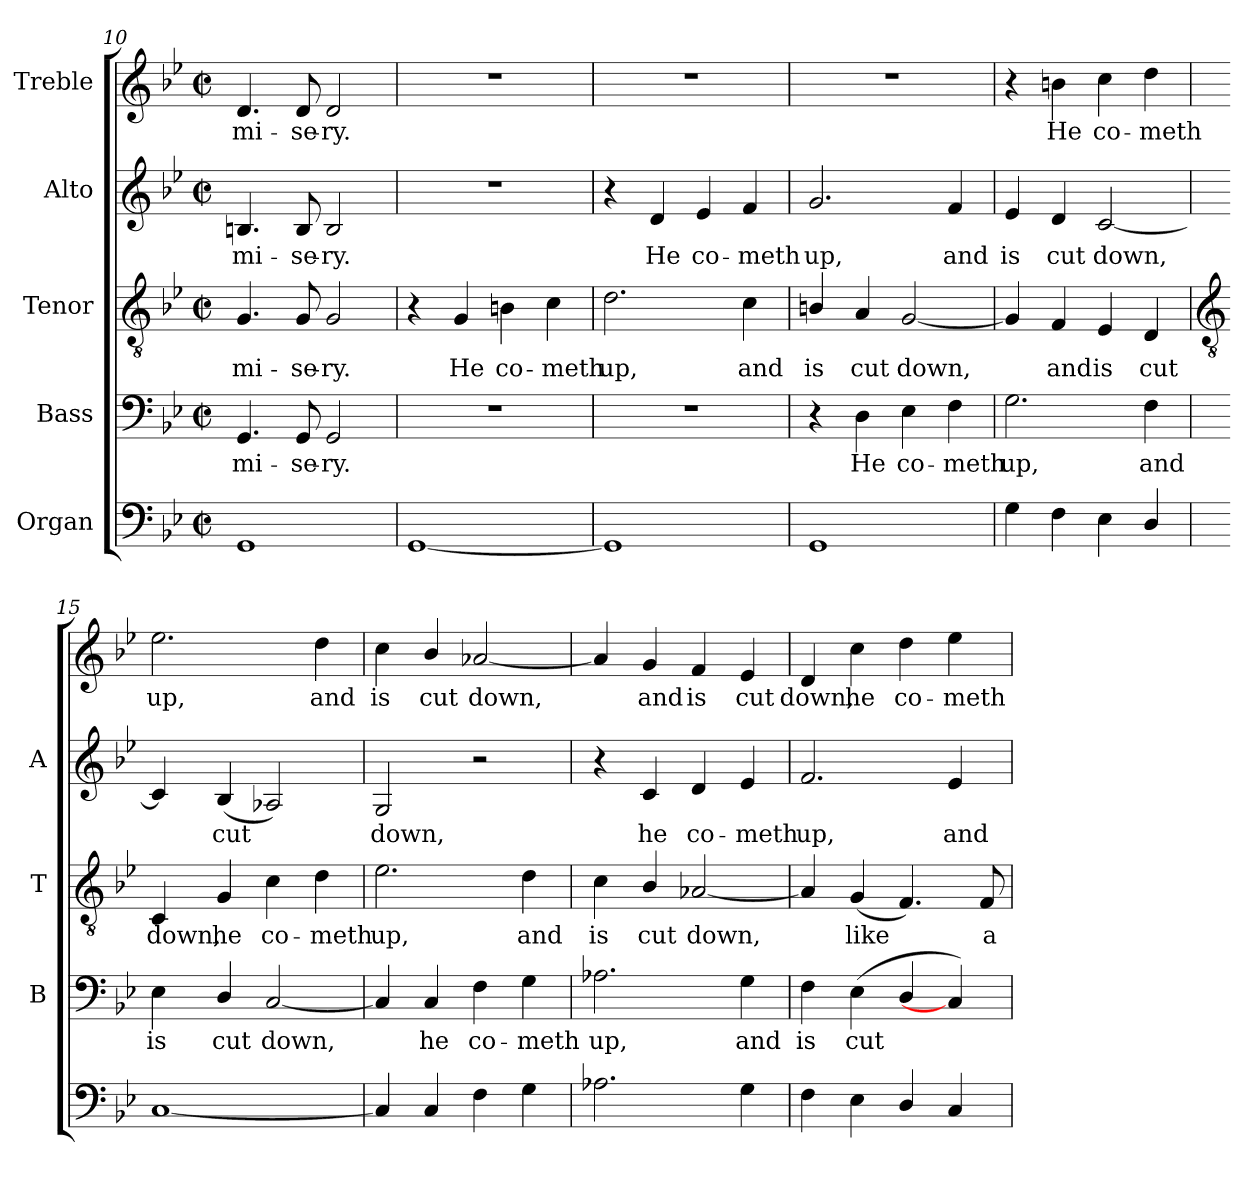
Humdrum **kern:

**kern	**kern	**text	**kern	**text	**kern	**text	**kern	**text
*part5	*part4	*part4	*part3	*part3	*part2	*part2	*part1	*part1
*staff5	*staff4	*staff4	*staff3	*staff3	*staff2	*staff2	*staff1	*staff1
*I"Organ	*I"Bass	*	*I"Tenor	*	*I"Alto	*	*I"Treble	*
*	*I'B	*	*I'T	*	*I'A	*	*	*
*clefF4	*clefF4	*	*clefGv2	*	*clefG2	*	*clefG2	*
*k[b-e-]	*k[b-e-]	*	*k[b-e-]	*	*k[b-e-]	*	*k[b-e-]	*
*B-:	*B-:	*	*B-:	*	*B-:	*	*B-:	*
*M2/2	*M2/2	*	*M2/2	*	*M2/2	*	*M2/2	*
*met(c|)	*met(c|)	*	*met(c|)	*	*met(c|)	*	*met(c|)	*
=10	=10	=10	=10	=10	=10	=10	=10	=10
!	!	!LO:LY:b	!	!LO:LY:b	!	!LO:LY:b	!	!LO:LY:b
1GG	4.GG	mi-	4.G	mi-	4.Bn	mi-	4.d	mi-
!	!	!LO:LY:b	!	!LO:LY:b	!	!LO:LY:b	!	!LO:LY:b
.	8GG	-se-	8G	-se-	8B	-se-	8d	-se-
!	!	!LO:LY:b	!	!LO:LY:b	!	!LO:LY:b	!	!LO:LY:b
.	2GG	-ry.	2G	-ry.	2B	-ry.	2d	-ry.
=11	=11	=11	=11	=11	=11	=11	=11	=11
[1GG	1r	.	4r	.	1r	.	1r	.
!	!	!	!	!LO:LY:b	!	!	!	!
.	.	.	4G	He	.	.	.	.
!	!	!	!	!LO:LY:b	!	!	!	!
.	.	.	4Bn	co-	.	.	.	.
!	!	!	!	!LO:LY:b	!	!	!	!
.	.	.	4c	-meth	.	.	.	.
=12	=12	=12	=12	=12	=12	=12	=12	=12
!	!	!	!	!LO:LY:b	!	!	!	!
1GG]	1r	.	2.d	up,	4r	.	1r	.
!	!	!	!	!	!	!LO:LY:b	!	!
.	.	.	.	.	4d	He	.	.
!	!	!	!	!	!	!LO:LY:b	!	!
.	.	.	.	.	4e-	co-	.	.
!	!	!	!	!LO:LY:b	!	!LO:LY:b	!	!
.	.	.	4c	and	4f	-meth	.	.
=13	=13	=13	=13	=13	=13	=13	=13	=13
!	!	!	!	!LO:LY:b	!	!LO:LY:b	!	!
1GG	4r	.	4Bn/	is	2.g	up,	1r	.
!	!	!LO:LY:b	!	!LO:LY:b	!	!	!	!
.	4D	He	4A	cut	.	.	.	.
!	!	!LO:LY:b	!	!LO:LY:b	!	!	!	!
.	4E-	co-	[2G	down,	.	.	.	.
!	!	!LO:LY:b	!	!	!	!LO:LY:b	!	!
.	4F	-meth	.	.	4f	and	.	.
=14	=14	=14	=14	=14	=14	=14	=14	=14
!	!	!LO:LY:b	!	!	!	!LO:LY:b	!	!
4G	2.G	up,	4G]	.	4e-	is	4r	.
!	!	!	!	!LO:LY:b	!	!LO:LY:b	!	!LO:LY:b
4F	.	.	4F	and	4d	cut	4bn	He
!	!	!	!	!LO:LY:b	!	!LO:LY:b	!	!LO:LY:b
4E-	.	.	4E-	is	[2c	down,	4cc	co-
!	!	!LO:LY:b	!	!LO:LY:b	!	!	!	!LO:LY:b
4D/	4F	and	4D	cut	.	.	4dd	-meth
!!LO:LB:g=z
=15	=15	=15	=15	=15	=15	=15	=15	=15
*	*	*	*clefGv2	*	*	*	*	*
!	!	!LO:LY:b	!	!LO:LY:b	!	!	!	!LO:LY:b
[1C	4E-	is	4C	down,	4c]	.	2.ee-	up,
!	!	!LO:LY:b	!	!LO:LY:b	!	!LO:LY:b	!	!
.	4D/	cut	4G	he	(<4B-	cut	.	.
!	!	!LO:LY:b	!	!LO:LY:b	!	!	!	!
.	[2C	down,	4c	co-	2A-X)	.	.	.
!	!	!	!	!LO:LY:b	!	!	!	!LO:LY:b
.	.	.	4d	-meth	.	.	4dd	and
=16	=16	=16	=16	=16	=16	=16	=16	=16
!	!	!	!	!LO:LY:b	!	!LO:LY:b	!	!LO:LY:b
4C]	4C]	.	2.e-	up,	2G	down,	4cc	is
!	!	!LO:LY:b	!	!	!	!	!	!LO:LY:b
4C	4C	he	.	.	.	.	4b-/	cut
!	!	!LO:LY:b	!	!	!	!	!	!LO:LY:b
4F	4F	co-	.	.	2r	.	[2a-X	down,
!	!	!LO:LY:b	!	!LO:LY:b	!	!	!	!
4G	4G	-meth	4d	and	.	.	.	.
=17	=17	=17	=17	=17	=17	=17	=17	=17
!	!	!LO:LY:b	!	!LO:LY:b	!	!	!	!
2.A-X	2.A-X	up,	4c	is	4r	.	4a-]	.
!	!	!	!	!LO:LY:b	!	!LO:LY:b	!	!LO:LY:b
.	.	.	4B-/	cut	4c	he	4g	and
!	!	!	!	!LO:LY:b	!	!LO:LY:b	!	!LO:LY:b
.	.	.	[2A-X	down,	4d	co-	4f	is
!	!	!LO:LY:b	!	!	!	!LO:LY:b	!	!LO:LY:b
4G	4G	and	.	.	4e-	-meth	4e-	cut
=18	=18	=18	=18	=18	=18	=18	=18	=18
!	!	!LO:LY:b	!	!	!	!LO:LY:b	!	!LO:LY:b
4F	4F	is	4A-]	.	2.f	up,	4d	down,
!	!	!LO:LY:b	!	!LO:LY:b	!	!	!	!LO:LY:b
4E-	(<4E-	cut	(<4G	like	.	.	4cc	he
!	!	!	!	!	!	!	!	!LO:LY:b
4D/	4D/	.	4.F)	.	.	.	4dd	co-
!	!	!	!	!	!	!LO:LY:b	!	!LO:LY:b
4C	4C])	.	.	.	4e-	and	4ee-	-meth
!	!	!	!	!LO:LY:b	!	!	!	!
.	.	.	8F	a	.	.	.	.
=	=	=	=	=	=	=	=	=
*-	*-	*-	*-	*-	*-	*-	*-	*-
